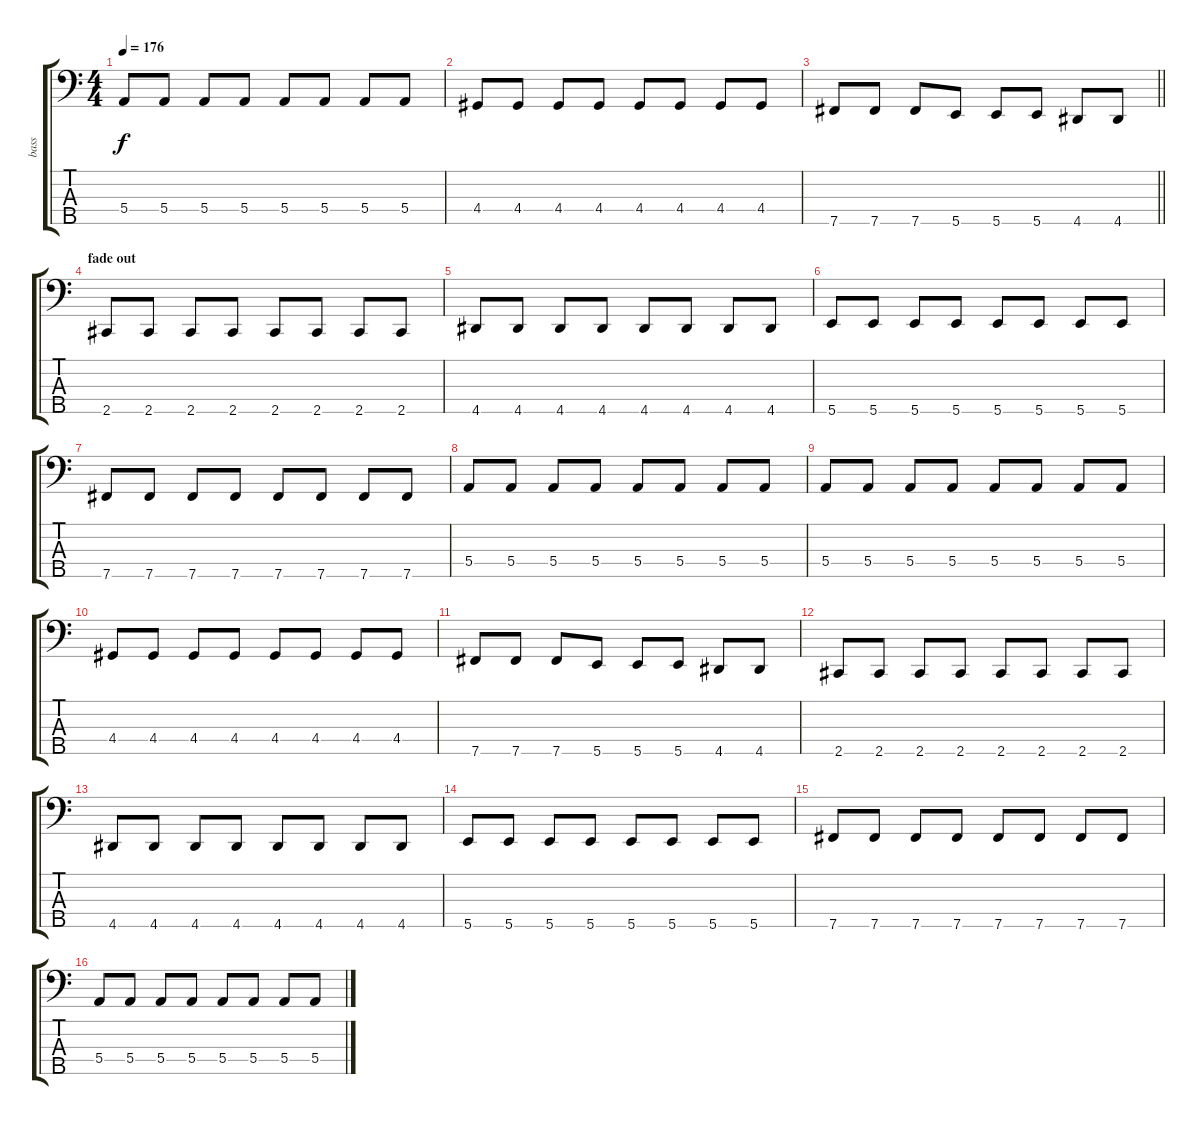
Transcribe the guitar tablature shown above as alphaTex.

\track ("bass" "bass") {instrument electricbassfinger}
\staff {score tabs}
\tuning (G2 D2 A1 E1 B0) {hide}
\ts (4 4)
\tempo 176
\clef f4
\ks c
5.4.8{dy f} 5.4.8 5.4.8 5.4.8 5.4.8 5.4.8 5.4.8 5.4.8 |
4.4.8 4.4.8 4.4.8 4.4.8 4.4.8 4.4.8 4.4.8 4.4.8 |
\barLineRight lightlight
7.5.8 7.5.8 7.5.8 5.5.8 5.5.8 5.5.8 4.5.8 4.5.8 |
\section ("" "fade out")
2.5.8{volume 10} 2.5.8 2.5.8 2.5.8 2.5.8 2.5.8 2.5.8 2.5.8 |
4.5.8 4.5.8 4.5.8 4.5.8 4.5.8 4.5.8 4.5.8 4.5.8 |
5.5.8 5.5.8 5.5.8 5.5.8 5.5.8 5.5.8 5.5.8 5.5.8 |
7.5.8 7.5.8 7.5.8 7.5.8 7.5.8 7.5.8 7.5.8 7.5.8 |
5.4.8{volume 8} 5.4.8 5.4.8 5.4.8 5.4.8 5.4.8 5.4.8 5.4.8 |
5.4.8 5.4.8 5.4.8 5.4.8 5.4.8 5.4.8 5.4.8 5.4.8 |
4.4.8 4.4.8 4.4.8 4.4.8 4.4.8 4.4.8 4.4.8 4.4.8 |
7.5.8 7.5.8 7.5.8 5.5.8 5.5.8 5.5.8 4.5.8 4.5.8 |
2.5.8{volume 5} 2.5.8 2.5.8 2.5.8 2.5.8 2.5.8 2.5.8 2.5.8 |
4.5.8 4.5.8 4.5.8 4.5.8 4.5.8 4.5.8 4.5.8 4.5.8 |
5.5.8 5.5.8 5.5.8 5.5.8 5.5.8 5.5.8 5.5.8 5.5.8 |
7.5.8 7.5.8 7.5.8 7.5.8 7.5.8 7.5.8 7.5.8 7.5.8 |
5.4.8{volume 0} 5.4.8 5.4.8 5.4.8 5.4.8 5.4.8 5.4.8 5.4.8
